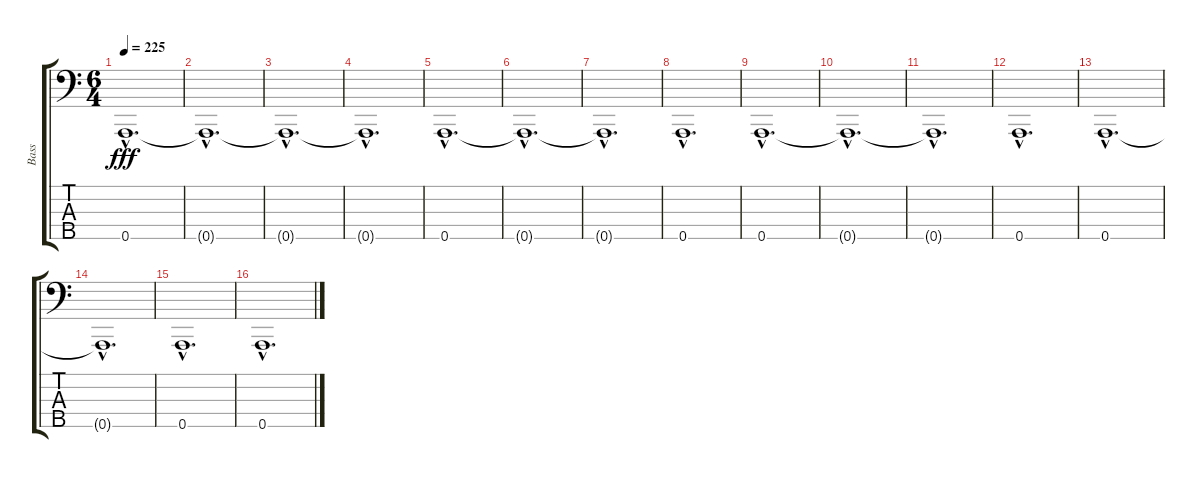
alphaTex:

\track ("Bass" "Bass") {instrument slapbass2}
\staff {score tabs}
\tuning (F2 C2 G1 D1 A0) {hide}
\ts (6 4)
\tempo 225
\clef f4
\ks c
0.5{hac}.1{d dy fff} |
0.5{hac t}.1{d} |
0.5{hac t}.1{d} |
0.5{hac t}.1{d} |
0.5{hac}.1{d} |
0.5{hac t}.1{d} |
0.5{hac t}.1{d} |
0.5{hac}.1{d} |
0.5{hac}.1{d} |
0.5{hac t}.1{d} |
0.5{hac t}.1{d} |
0.5{hac}.1{d} |
0.5{hac}.1{d} |
0.5{hac t}.1{d} |
0.5{hac}.1{d} |
0.5{hac}.1{d}
